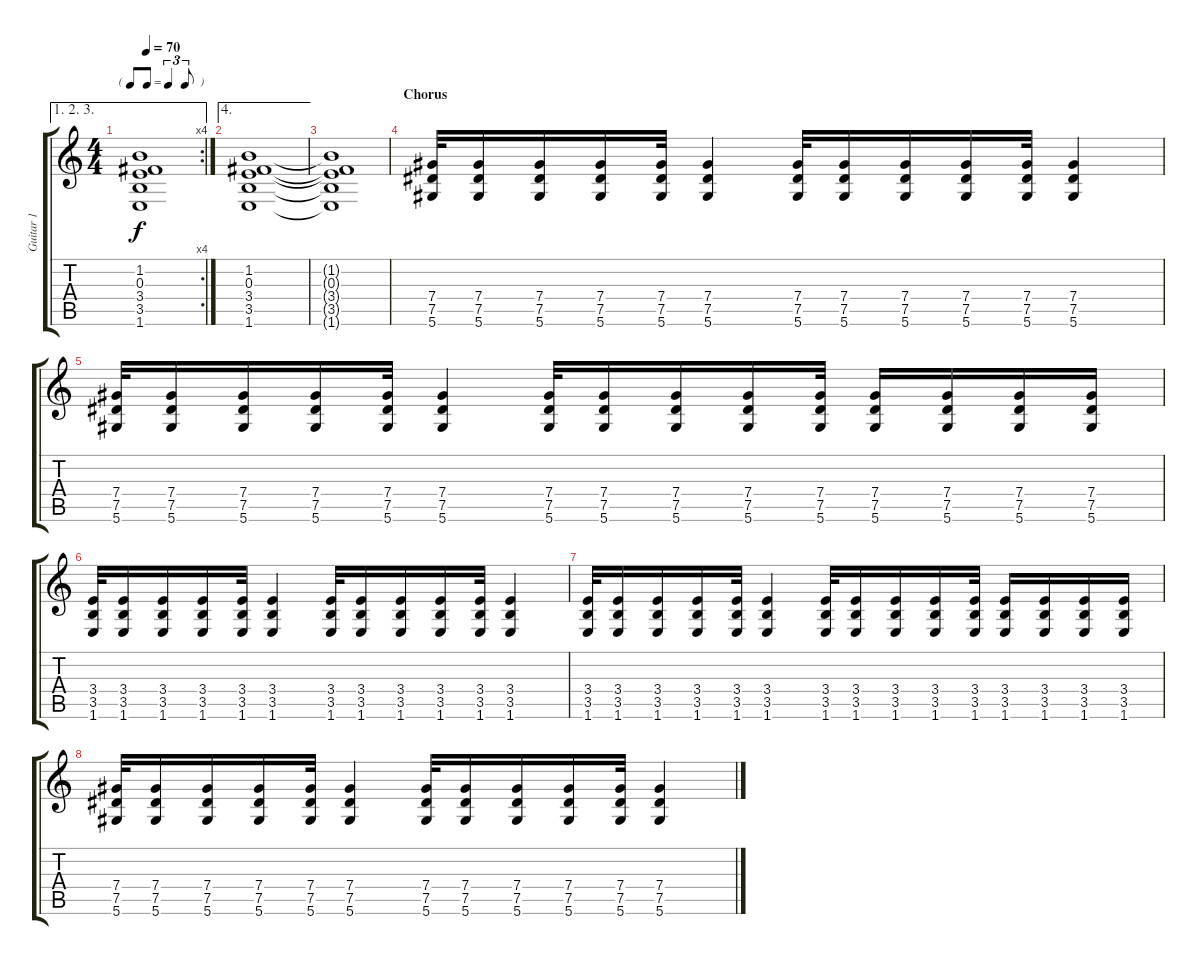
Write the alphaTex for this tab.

\track ("Guitar 1" "Guitar 1") {instrument distortionguitar}
\staff {score tabs}
\tuning (Eb4 Bb3 Gb3 Db3 Ab2 Eb2) {hide}
\ae (1 2 3)
\rc 4
\ts (4 4)
\tf triplet8th
\tempo 70
\clef g2
\ks c
(1.2{t} 0.3{t} 3.4{t} 3.5{t} 1.6{t}).1{dy f} |
\ae 4
(1.2 0.3 3.4 3.5 1.6).1 |
(1.2{t} 0.3{t} 3.4{t} 3.5{t} 1.6{t}).1 |
\section ("" "Chorus")
(7.4 7.5 5.6).32 (7.4 7.5 5.6).16 (7.4 7.5 5.6).16 (7.4 7.5 5.6).16 (7.4 7.5 5.6).32 (7.4 7.5 5.6).4 (7.4 7.5 5.6).32 (7.4 7.5 5.6).16 (7.4 7.5 5.6).16 (7.4 7.5 5.6).16 (7.4 7.5 5.6).32 (7.4 7.5 5.6).4 |
(7.4 7.5 5.6).32 (7.4 7.5 5.6).16 (7.4 7.5 5.6).16 (7.4 7.5 5.6).16 (7.4 7.5 5.6).32 (7.4 7.5 5.6).4 (7.4 7.5 5.6).32 (7.4 7.5 5.6).16 (7.4 7.5 5.6).16 (7.4 7.5 5.6).16 (7.4 7.5 5.6).32 (7.4 7.5 5.6).16 (7.4 7.5 5.6).16 (7.4 7.5 5.6).16 (7.4 7.5 5.6).16 |
(3.4 3.5 1.6).32 (3.4 3.5 1.6).16 (3.4 3.5 1.6).16 (3.4 3.5 1.6).16 (3.4 3.5 1.6).32 (3.4 3.5 1.6).4 (3.4 3.5 1.6).32 (3.4 3.5 1.6).16 (3.4 3.5 1.6).16 (3.4 3.5 1.6).16 (3.4 3.5 1.6).32 (3.4 3.5 1.6).4 |
(3.4 3.5 1.6).32 (3.4 3.5 1.6).16 (3.4 3.5 1.6).16 (3.4 3.5 1.6).16 (3.4 3.5 1.6).32 (3.4 3.5 1.6).4 (3.4 3.5 1.6).32 (3.4 3.5 1.6).16 (3.4 3.5 1.6).16 (3.4 3.5 1.6).16 (3.4 3.5 1.6).32 (3.4 3.5 1.6).16 (3.4 3.5 1.6).16 (3.4 3.5 1.6).16 (3.4 3.5 1.6).16 |
(7.4 7.5 5.6).32 (7.4 7.5 5.6).16 (7.4 7.5 5.6).16 (7.4 7.5 5.6).16 (7.4 7.5 5.6).32 (7.4 7.5 5.6).4 (7.4 7.5 5.6).32 (7.4 7.5 5.6).16 (7.4 7.5 5.6).16 (7.4 7.5 5.6).16 (7.4 7.5 5.6).32 (7.4 7.5 5.6).4
